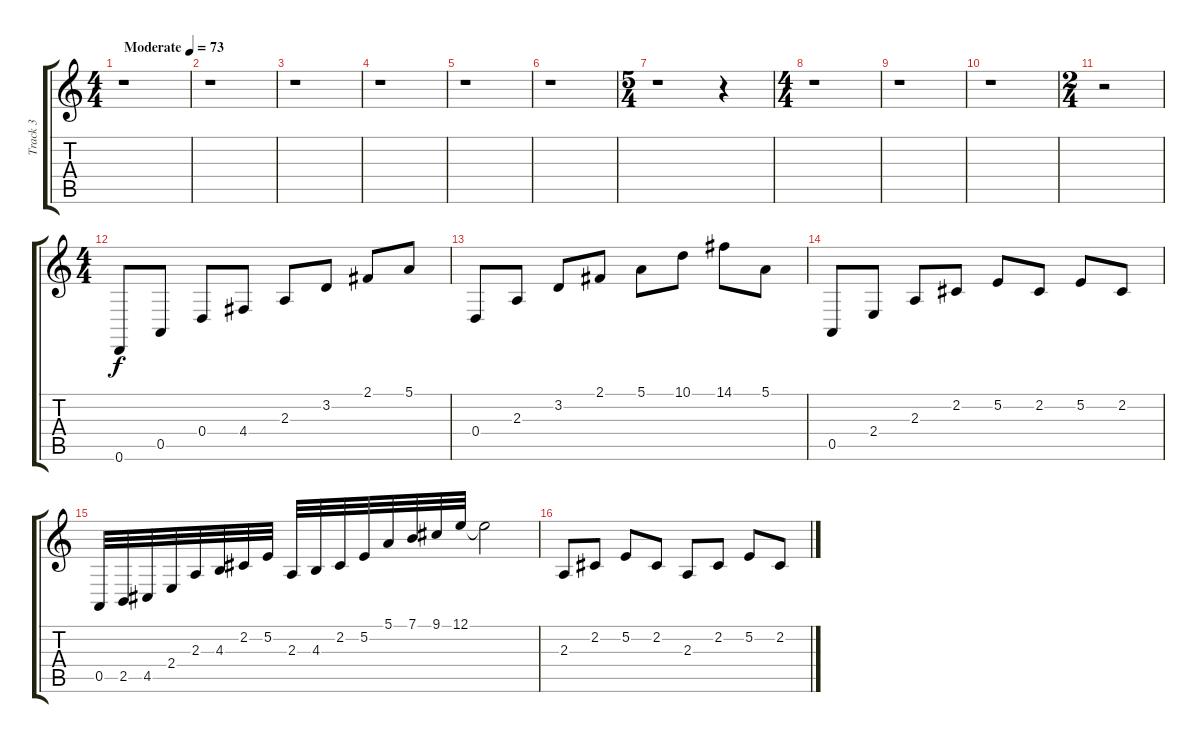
\track ("Track 3" "Track 3") {instrument orchestralharp}
\staff {score tabs}
\tuning (E4 B3 G3 D3 A2 D2) {hide}
\ts (4 4)
\tempo (73 "Moderate")
\clef g2
\ks c
r.1{dy f instrument orchestralharp} |
r.1 |
r.1 |
r.1 |
r.1 |
r.1 |
\ts (5 4)
r.1 r.4 |
\ts (4 4)
r.1 |
r.1 |
r.1 |
\ts (2 4)
r.2 |
\ts (4 4)
0.6.8 0.5.8 0.4.8 4.4.8 2.3.8 3.2.8 2.1.8 5.1.8 |
0.4.8 2.3.8 3.2.8 2.1.8 5.1.8 10.1.8 14.1.8 5.1.8 |
0.5.8 2.4.8 2.3.8 2.2.8 5.2.8 2.2.8 5.2.8 2.2.8 |
0.5.32 2.5.32 4.5.32 2.4.32 2.3.32 4.3.32 2.2.32 5.2.32 2.3.32 4.3.32 2.2.32 5.2.32 5.1.32 7.1.32 9.1.32 12.1.32 12.1{t}.2 |
2.3.8 2.2.8 5.2.8 2.2.8 2.3.8 2.2.8 5.2.8 2.2.8
